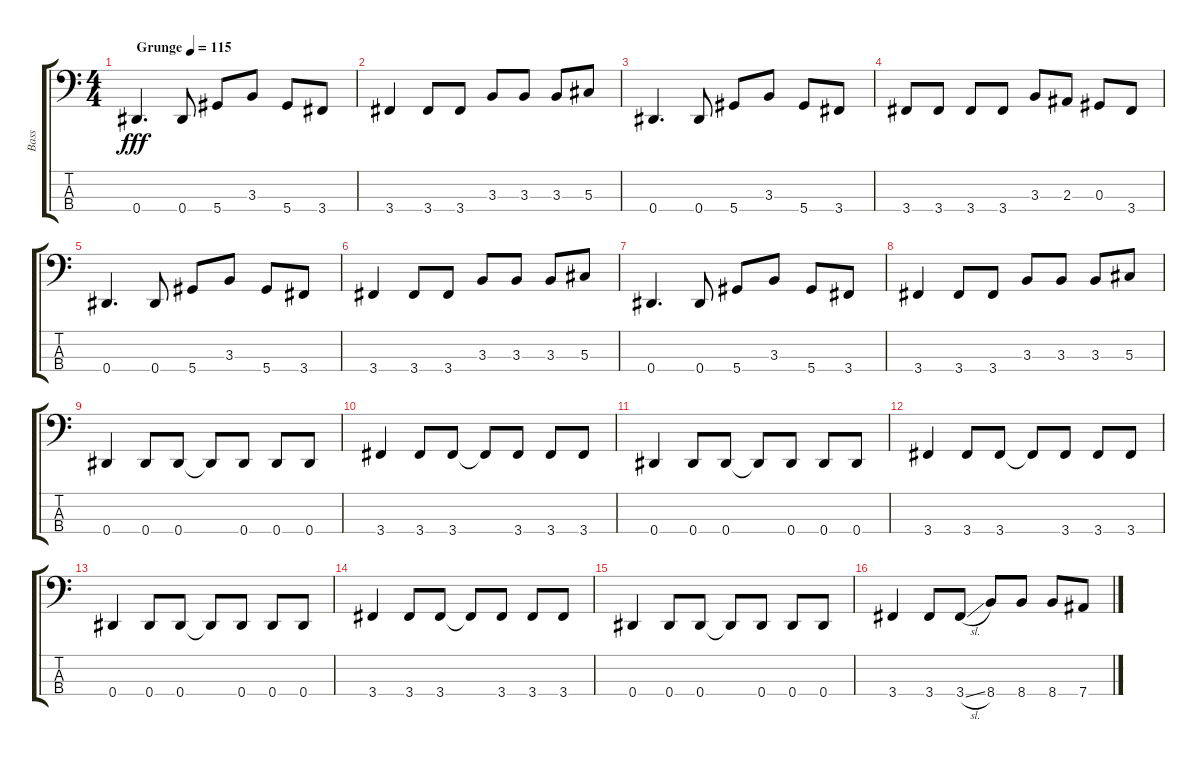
\track ("Bass" "Bass") {instrument electricbasspick}
\staff {score tabs}
\tuning (Gb2 Db2 Ab1 Eb1) {hide}
\ts (4 4)
\tempo (115 "Grunge")
\clef f4
\ks c
0.4.4{d dy fff instrument electricbasspick} 0.4.8 5.4.8 3.3.8 5.4.8 3.4.8 |
3.4.4 3.4.8 3.4.8 3.3.8 3.3.8 3.3.8 5.3.8 |
0.4.4{d} 0.4.8 5.4.8 3.3.8 5.4.8 3.4.8 |
3.4.8 3.4.8 3.4.8 3.4.8 3.3.8 2.3.8 0.3.8 3.4.8 |
0.4.4{d} 0.4.8 5.4.8 3.3.8 5.4.8 3.4.8 |
3.4.4 3.4.8 3.4.8 3.3.8 3.3.8 3.3.8 5.3.8 |
0.4.4{d} 0.4.8 5.4.8 3.3.8 5.4.8 3.4.8 |
3.4.4 3.4.8 3.4.8 3.3.8 3.3.8 3.3.8 5.3.8 |
0.4.4 0.4.8 0.4.8 0.4{t}.8 0.4.8 0.4.8 0.4.8 |
3.4.4 3.4.8 3.4.8 3.4{t}.8 3.4.8 3.4.8 3.4.8 |
0.4.4 0.4.8 0.4.8 0.4{t}.8 0.4.8 0.4.8 0.4.8 |
3.4.4 3.4.8 3.4.8 3.4{t}.8 3.4.8 3.4.8 3.4.8 |
0.4.4 0.4.8 0.4.8 0.4{t}.8 0.4.8 0.4.8 0.4.8 |
3.4.4 3.4.8 3.4.8 3.4{t}.8 3.4.8 3.4.8 3.4.8 |
0.4.4 0.4.8 0.4.8 0.4{t}.8 0.4.8 0.4.8 0.4.8 |
3.4.4 3.4.8 3.4{sl}.8 8.4.8 8.4.8 8.4.8 7.4.8
